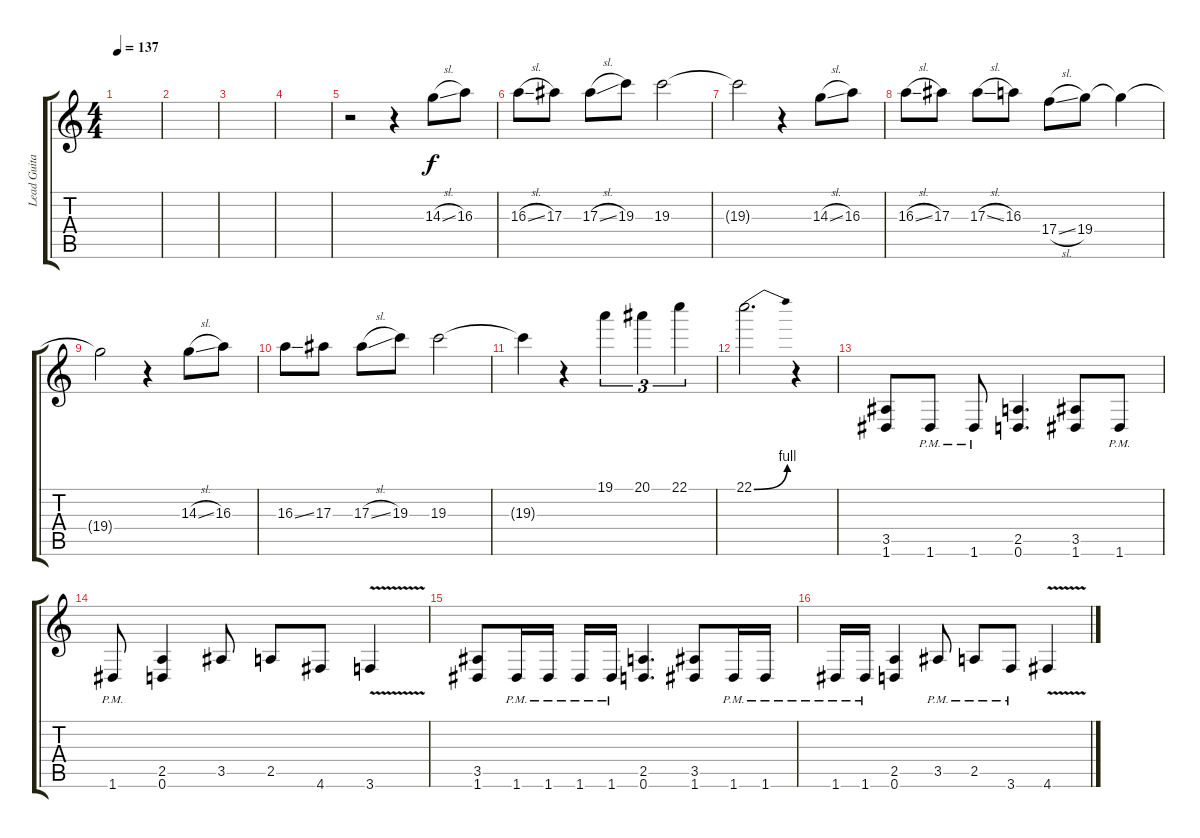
\track ("Lead Guitar" "Lead Guita") {instrument overdrivenguitar}
\staff {score tabs}
\tuning (D4 A3 F3 C3 G2 D2) {hide}
\ts (4 4)
\tempo 137
\clef g2
\ks c
|
|
|
|
r.2 r.4 14.3{sl}.8 16.3.8 |
16.3{sl}.8 17.3.8 17.3{sl}.8 19.3.8 19.3.2 |
19.3{t}.2 r.4 14.3{sl}.8 16.3.8 |
16.3{sl}.8 17.3.8 17.3{sl}.8 16.3.8 17.4{sl}.8 19.4.8 19.4{t}.4 |
19.4{t}.2 r.4 14.3{sl}.8 16.3.8 |
16.3{ss}.8 17.3.8 17.3{sl}.8 19.3.8 19.3.2 |
19.3{t}.4 r.4 19.1.4{tu (3 2)} 20.1.4{tu (3 2)} 22.1.4{tu (3 2)} |
22.1{be (bend 0 0 60 4)}.2{d} r.4 |
(3.5 1.6).8 1.6{pm}.8 1.6{pm}.8 (2.5 0.6).4{d} (3.5 1.6).8 1.6{pm}.8 |
1.6{pm}.8 (2.5 0.6).4 3.5.8 2.5.8 4.6.8 3.6{v}.4 |
(3.5 1.6).8 1.6{pm}.16 1.6{pm}.16 1.6{pm}.16 1.6{pm}.16 (2.5 0.6).4{d} (3.5 1.6).8 1.6{pm}.16 1.6{pm}.16 |
1.6{pm}.16 1.6{pm}.16 (2.5 0.6).4 3.5{pm}.8 2.5{pm}.8 3.6{pm}.8 4.6{v}.4
